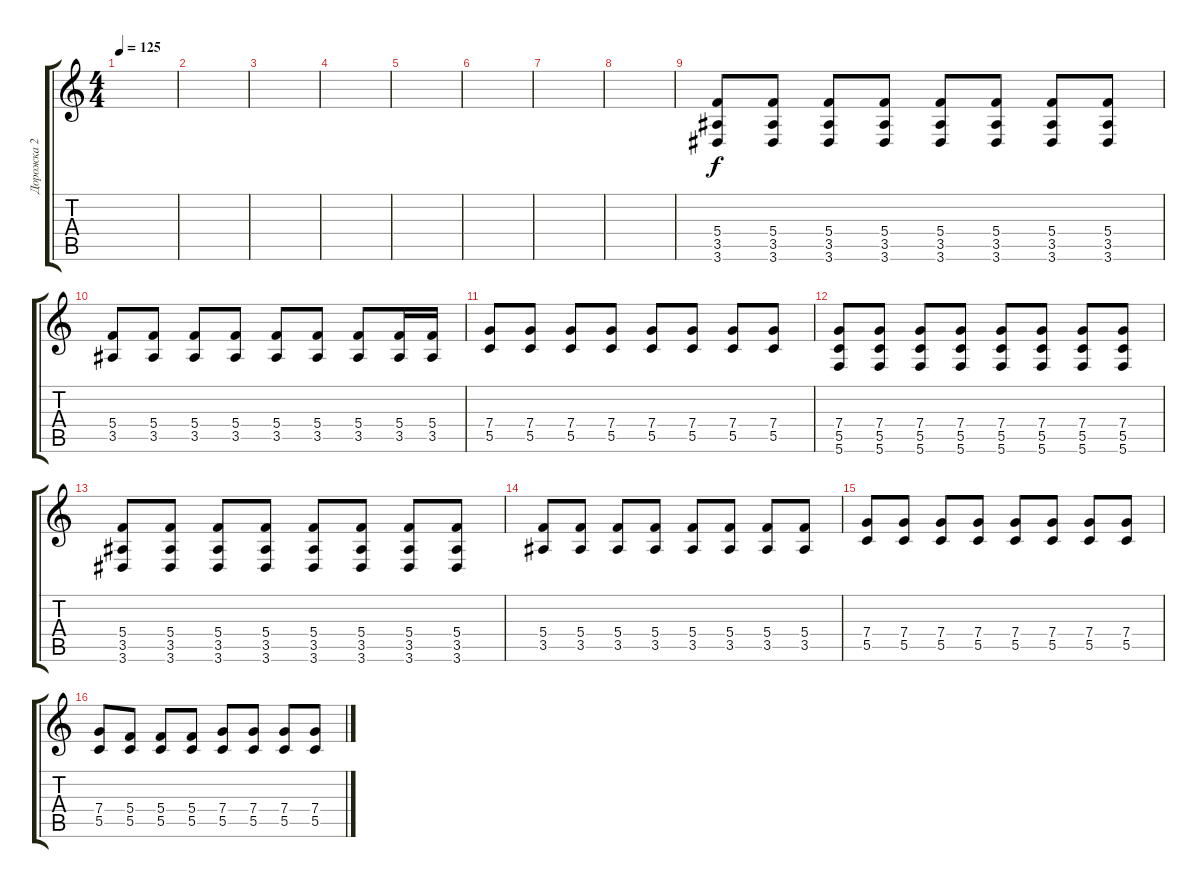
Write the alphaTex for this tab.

\track ("Дорожка 2" "Дорожка 2") {instrument overdrivenguitar}
\staff {score tabs}
\tuning (E4 C4 G3 C3 G2 C2) {hide}
\ts (4 4)
\tempo 125
\clef g2
\ks c
|
|
|
|
|
|
|
|
(5.4 3.5 3.6).8 (5.4 3.5 3.6).8 (5.4 3.5 3.6).8 (5.4 3.5 3.6).8 (5.4 3.5 3.6).8 (5.4 3.5 3.6).8 (5.4 3.5 3.6).8 (5.4 3.5 3.6).8 |
(5.4 3.5).8 (5.4 3.5).8 (5.4 3.5).8 (5.4 3.5).8 (5.4 3.5).8 (5.4 3.5).8 (5.4 3.5).8 (5.4 3.5).16 (5.4 3.5).16 |
(7.4 5.5).8 (7.4 5.5).8 (7.4 5.5).8 (7.4 5.5).8 (7.4 5.5).8 (7.4 5.5).8 (7.4 5.5).8 (7.4 5.5).8 |
(7.4 5.5 5.6).8 (7.4 5.5 5.6).8 (7.4 5.5 5.6).8 (7.4 5.5 5.6).8 (7.4 5.5 5.6).8 (7.4 5.5 5.6).8 (7.4 5.5 5.6).8 (7.4 5.5 5.6).8 |
(5.4 3.5 3.6).8 (5.4 3.5 3.6).8 (5.4 3.5 3.6).8 (5.4 3.5 3.6).8 (5.4 3.5 3.6).8 (5.4 3.5 3.6).8 (5.4 3.5 3.6).8 (5.4 3.5 3.6).8 |
(5.4 3.5).8 (5.4 3.5).8 (5.4 3.5).8 (5.4 3.5).8 (5.4 3.5).8 (5.4 3.5).8 (5.4 3.5).8 (5.4 3.5).8 |
(7.4 5.5).8 (7.4 5.5).8 (7.4 5.5).8 (7.4 5.5).8 (7.4 5.5).8 (7.4 5.5).8 (7.4 5.5).8 (7.4 5.5).8 |
(7.4 5.5).8 (5.4 5.5).8 (5.4 5.5).8 (5.4 5.5).8 (7.4 5.5).8 (7.4 5.5).8 (7.4 5.5).8 (7.4 5.5).8
